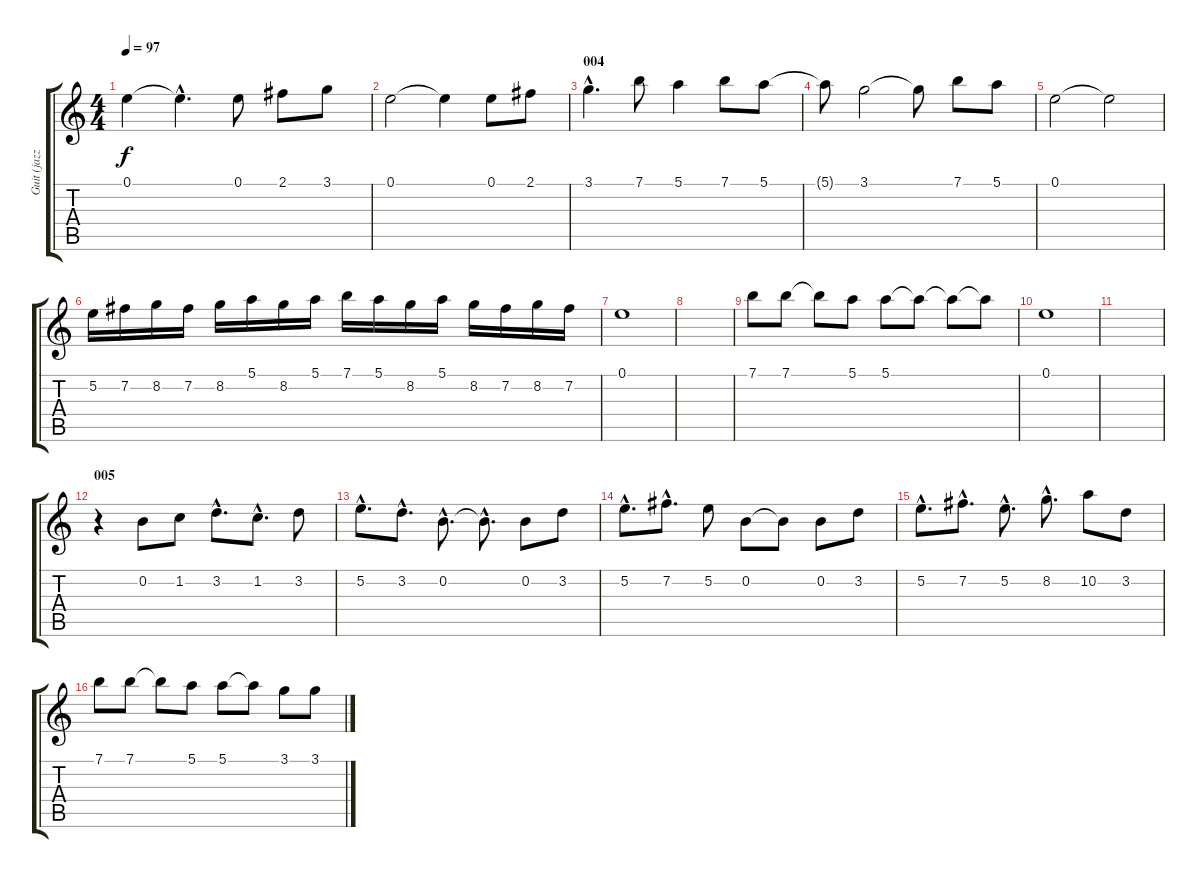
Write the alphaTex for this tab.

\track ("Guit (jazz)" "Guit (jazz") {instrument electricguitarjazz}
\staff {score tabs}
\tuning (E4 B3 G3 D3 A2 E2) {hide}
\ts (4 4)
\tempo 97
\clef g2
\ks c
0.1.4{dy f} 0.1{hac t}.4{d} 0.1.8 2.1.8 3.1.8 |
0.1.2 0.1{t}.4 0.1.8 2.1.8 |
\section ("" "004")
3.1{hac}.4{d} 7.1.8 5.1.4 7.1.8 5.1.8 |
5.1{t}.8 3.1.2 3.1{t}.8 7.1.8 5.1.8 |
0.1.2 0.1{t}.2 |
5.2.16 7.2.16 8.2.16 7.2.16 8.2.16 5.1.16 8.2.16 5.1.16 7.1.16 5.1.16 8.2.16 5.1.16 8.2.16 7.2.16 8.2.16 7.2.16 |
0.1.1 |
|
7.1.8 7.1.8 7.1{t}.8 5.1.8 5.1.8 5.1{t}.8 5.1{t}.8 5.1{t}.8 |
0.1.1 |
|
\section ("" "005")
r.4 0.2.8 1.2.8 3.2{hac}.8{d} 1.2{hac}.8{d} 3.2.8 |
5.2{hac}.8{d} 3.2{hac}.8{d} 0.2{hac}.8{d} 0.2{hac t}.8{d} 0.2.8 3.2.8 |
5.2{hac}.8{d} 7.2{hac}.8{d} 5.2.8 0.2.8 0.2{t}.8 0.2.8 3.2.8 |
5.2{hac}.8{d} 7.2{hac}.8{d} 5.2{hac}.8{d} 8.2{hac}.8{d} 10.2.8 3.2.8 |
7.1.8 7.1.8 7.1{t}.8 5.1.8 5.1.8 5.1{t}.8 3.1.8 3.1.8
